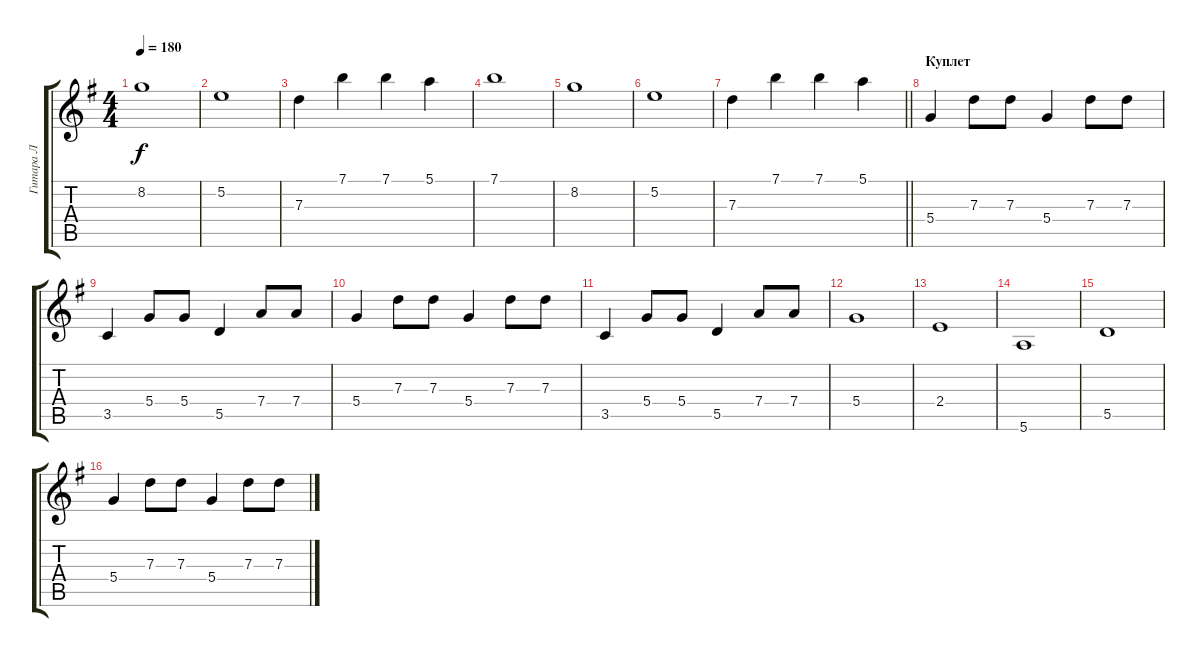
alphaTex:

\track ("Гитара Л" "Гитара Л") {instrument distortionguitar}
\staff {score tabs}
\tuning (E4 B3 G3 D3 A2 E2) {hide}
\ts (4 4)
\tempo 180
\clef g2
\ks g
8.2.1{dy f} |
5.2.1 |
7.3.4 7.1.4 7.1.4 5.1.4 |
7.1.1 |
8.2.1 |
5.2.1 |
\barLineRight lightlight
7.3.4 7.1.4 7.1.4 5.1.4 |
\section ("" "Куплет")
5.4.4 7.3.8 7.3.8 5.4.4 7.3.8 7.3.8 |
3.5.4 5.4.8 5.4.8 5.5.4 7.4.8 7.4.8 |
5.4.4 7.3.8 7.3.8 5.4.4 7.3.8 7.3.8 |
3.5.4 5.4.8 5.4.8 5.5.4 7.4.8 7.4.8 |
5.4.1 |
2.4.1 |
5.6.1 |
5.5.1 |
5.4.4 7.3.8 7.3.8 5.4.4 7.3.8 7.3.8
